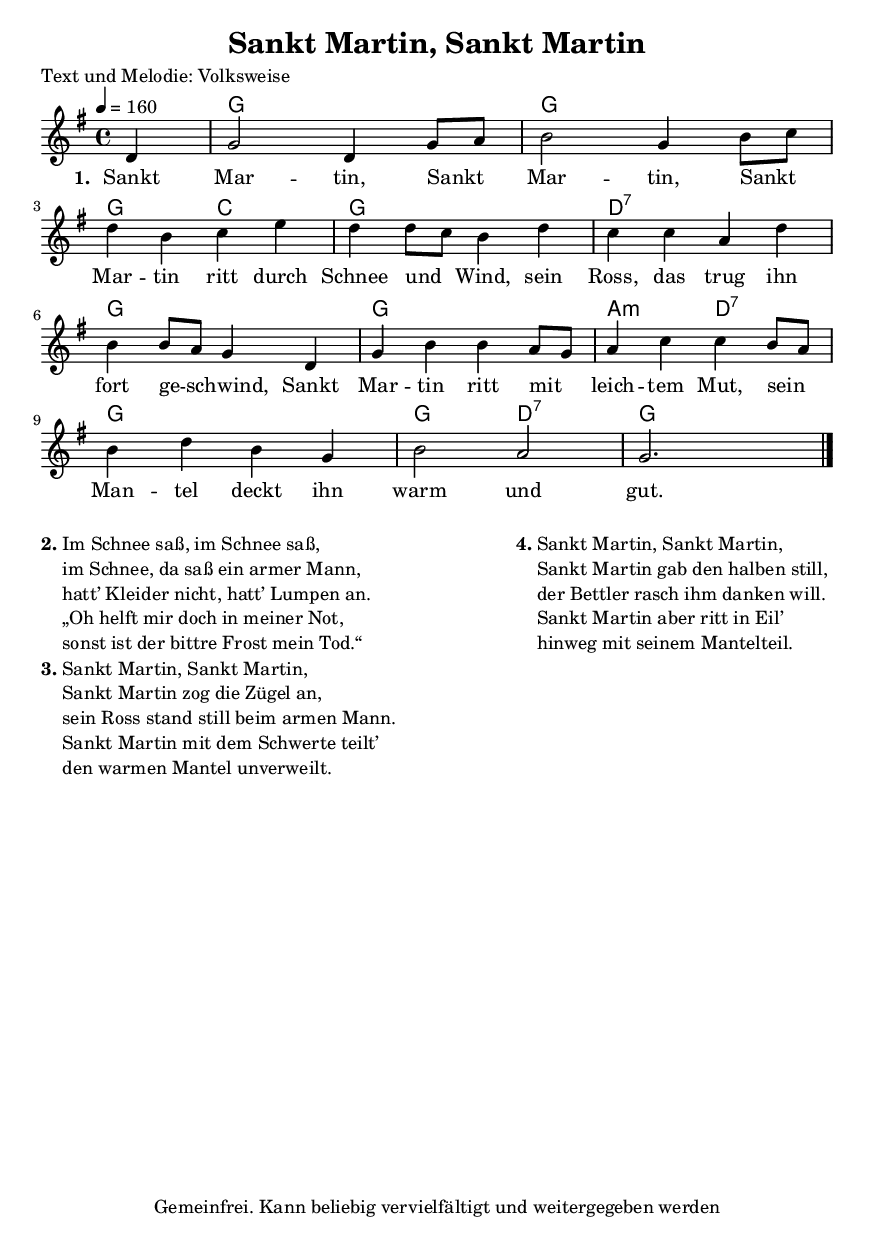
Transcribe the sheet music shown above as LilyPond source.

% ****************************************************************
% *** Created on Thu Feb 05 21:55:02 CET 2011 by Wolfgang Pilz ***
% *** angepasst fuers Kinderliederbuch by Carsten Urbach       ***
% ****************************************************************
%
% geringfügige Änderungen von Hauke Rehr

% *** Vorspann                                                 ***
\version "2.12.2"

\include "default.ly"

\header {
  title = "Sankt Martin, Sankt Martin"
  poet = "Text und Melodie: Volksweise"
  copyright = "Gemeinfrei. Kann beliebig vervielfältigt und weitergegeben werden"
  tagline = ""
id="d8f02cc1bc0deac944d195984338ea09914b58a7"
}

#(set-global-staff-size 16)

% ****************************************************************
% *** Text und Melodie                                         ***
% ****************************************************************

verse= \lyricmode {
  \set stanza = #"1. "
  Sankt Mar -- tin, Sankt Mar -- tin,
  Sankt Mar -- tin ritt durch Schnee und Wind,
  sein Ross, das trug ihn fort ge -- schwind,
  Sankt Mar -- tin ritt mit leich -- tem Mut,
  sein Man -- tel deckt ihn warm und gut.
}

melodie = \relative c' {
				% Type notes here
  \partial 4		d4  |
  g2		d4 	g8[ a]     |
  b2 		g4 	b8[ c]  |
  \break
  d4 	b  	c 	e  |

  d4 	d8 [ c]  	b4	d   |
  c  	c  	a 	d  |
  \break
  b 	b8[ a] 	g4	d |

  g 	b 	b 	a8[ g]  |
  a4 	c 	c 	b8[ a]  |
  \break
  b4 	d 	b 	g |

  b2  	a 	g2.


  \bar "|."
}

akkorde = \chordmode {
  \partial 4		s4
  g1 g1 g2 c2
  g1 d1:7 g1
  g1  a2:m d2:7 g1  g2 d2:7 g2
}


\score {
  <<
    \new ChordNames { \akkorde }
    \new Voice = "Lied" {
      \autoBeamOff
      \time 4/4
      \key g \major
      \tempo 4 = 160
      \clef treble
      \dynamicUp
      \melodie
    }
    \new Lyrics \lyricsto "Lied" { \verse }
  >>
 \layout {}
 \midi {}
}


\markup {
  \fill-line {
    \column {
      \line {
        \bold "2."
        \column {
          "Im Schnee saß, im Schnee saß, "
          "im Schnee, da saß ein armer Mann, "
          "hatt’ Kleider nicht, hatt’ Lumpen an. "
          "„Oh helft mir doch in meiner Not, "
          "sonst ist der bittre Frost mein Tod.“"
        }
      }
      \hspace #0.1
      \line {
        \bold "3."
        \column {
          "Sankt Martin, Sankt Martin, "
          "Sankt Martin zog die Zügel an, "
          "sein Ross stand still beim armen Mann. "
          "Sankt Martin mit dem Schwerte teilt’ "
          "den warmen Mantel unverweilt."
        }
      }
    }
    \column {
      \line {
        \bold "4."
        \column {
          "Sankt Martin, Sankt Martin, "
          "Sankt Martin gab den halben still, "
          "der Bettler rasch ihm danken will. "
          "Sankt Martin aber ritt in Eil’"
          "hinweg mit seinem Mantelteil."
        }
      }
    }
  }
}

 % some settings % vim: sw=2 et
